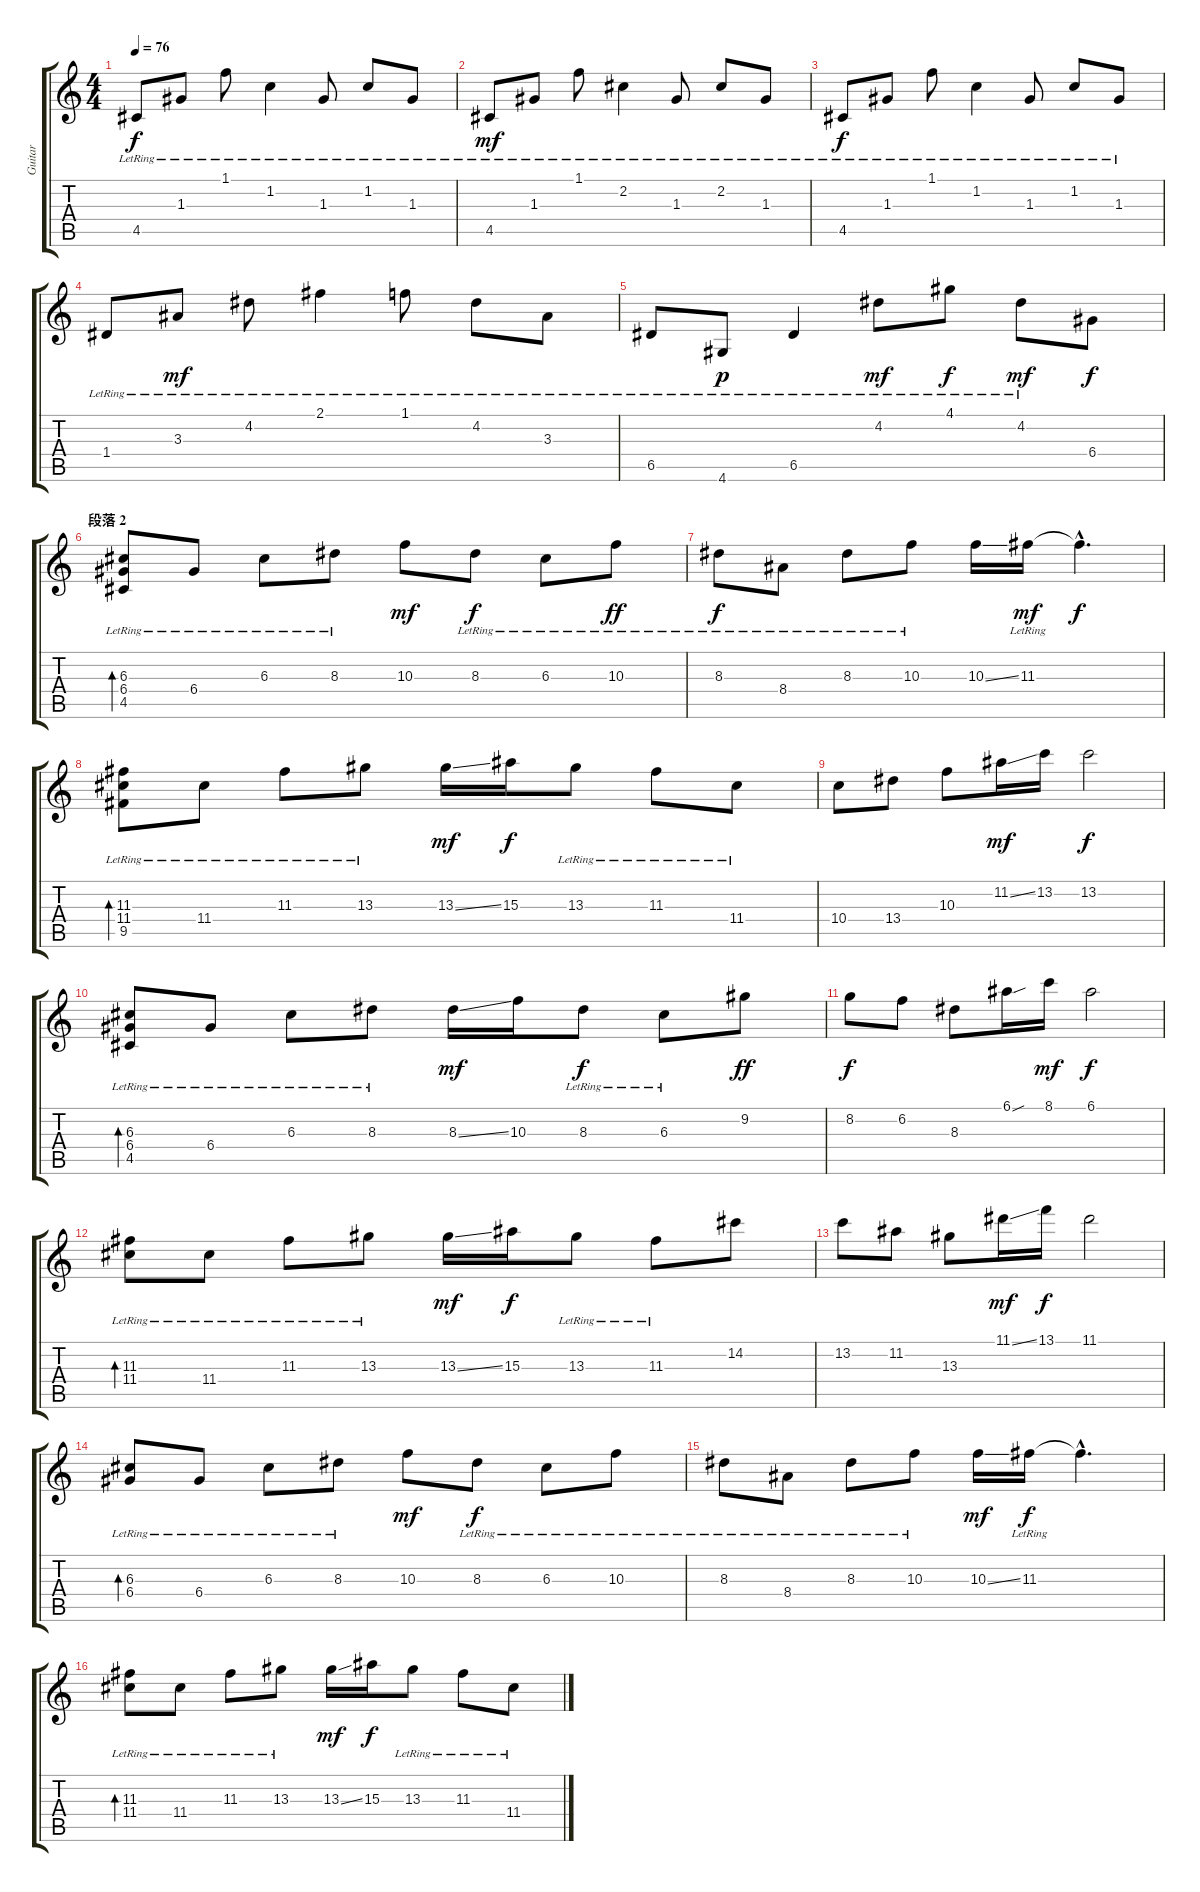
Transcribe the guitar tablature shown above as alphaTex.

\track ("Guitar" "Guitar") {instrument acousticguitarnylon}
\staff {score tabs}
\tuning (E4 B3 G3 D3 A2 E2) {hide}
\ts (4 4)
\tempo 76
\clef g2
\ks c
4.5{lr}.8{dy f} 1.3{lr}.8 1.1{lr}.8 1.2{lr}.4 1.3{lr}.8 1.2{lr}.8 1.3{lr}.8 |
4.5{lr}.8{dy mf} 1.3{lr}.8 1.1{lr}.8 2.2{lr}.4 1.3{lr}.8 2.2{lr}.8 1.3{lr}.8 |
4.5{lr}.8{dy f} 1.3{lr}.8 1.1{lr}.8 1.2{lr}.4 1.3{lr}.8{txt ""} 1.2{lr}.8 1.3{lr}.8 |
1.4{lr}.8 3.3{lr}.8{dy mf} 4.2{lr}.8 2.1{lr}.4 1.1{lr}.8 4.2{lr}.8 3.3{lr}.8 |
6.5{lr}.8 4.6{lr}.8{dy p} 6.5{lr}.4 4.2{lr}.8{dy mf} 4.1{lr}.8{dy f} 4.2{lr}.8{dy mf} 6.4.8{dy f} |
\section ("" "段落 2")
(6.3{lr} 6.4{lr} 4.5{lr}).8{bd 240} 6.4{lr}.8 6.3{lr}.8 8.3{lr}.8 10.3.8{dy mf} 8.3{lr}.8{dy f} 6.3{lr}.8 10.3{lr}.8{dy ff} |
8.3{lr}.8{dy f} 8.4{lr}.8 8.3{lr}.8 10.3{lr}.8 10.3{ss}.16 11.3{lr}.16{dy mf} 11.3{hac t}.4{d dy f} |
(11.3{lr} 11.4{lr} 9.5{lr}).8{bd 240} 11.4{lr}.8 11.3{lr}.8 13.3{lr}.8 13.3{ss}.16{dy mf} 15.3.16{dy f} 13.3{lr}.8 11.3{lr}.8 11.4{lr}.8 |
10.4.8 13.4.8 10.3.8 11.2{ss}.16{dy mf} 13.2.16 13.2.2{txt "" dy f} |
(6.3{lr} 6.4{lr} 4.5{lr}).8{bd 240} 6.4{lr}.8 6.3{lr}.8 8.3{lr}.8 8.3{ss}.16{dy mf} 10.3.16 8.3{lr}.8{dy f} 6.3{lr}.8 9.2.8{dy ff} |
8.2.8{dy f} 6.2.8 8.3.8 6.1{sou}.16 8.1.16{dy mf} 6.1.2{dy f} |
(11.3{lr} 11.4{lr}).8{bd 240} 11.4{lr}.8 11.3{lr}.8 13.3{lr}.8 13.3{ss}.16{dy mf} 15.3.16{dy f} 13.3{lr}.8 11.3{lr}.8 14.2.8 |
13.2.8 11.2.8 13.3.8 11.1{ss}.16{dy mf} 13.1.16{dy f} 11.1.2 |
(6.3{lr} 6.4{lr}).8{bd 240} 6.4{lr}.8 6.3{lr}.8 8.3{lr}.8 10.3.8{dy mf} 8.3{lr}.8{dy f} 6.3{lr}.8 10.3{lr}.8 |
8.3{lr}.8 8.4{lr}.8 8.3{lr}.8 10.3{lr}.8 10.3{ss}.16{dy mf} 11.3{lr}.16{dy f} 11.3{hac t}.4{d txt ""} |
(11.3{lr} 11.4{lr}).8{bd 240} 11.4{lr}.8 11.3{lr}.8 13.3{lr}.8 13.3{ss}.16{dy mf} 15.3.16{dy f} 13.3{lr}.8 11.3{lr}.8 11.4{lr}.8
